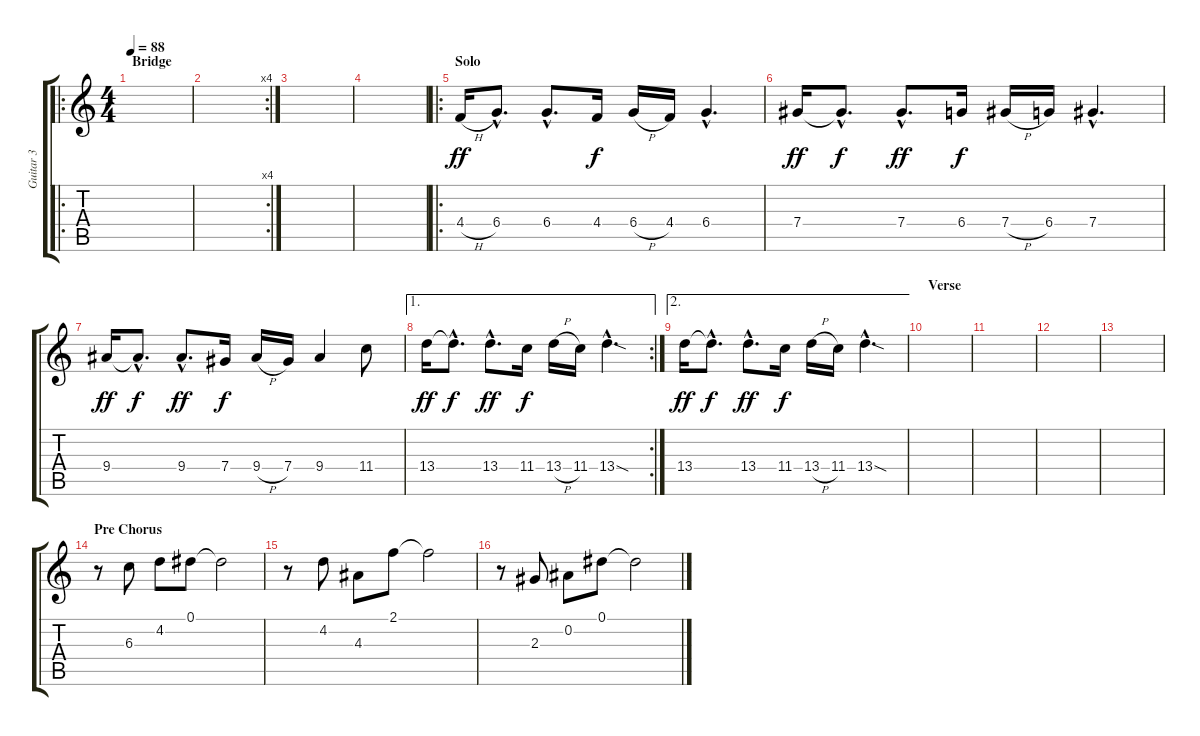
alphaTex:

\track ("Guitar 3" "Guitar 3") {instrument electricguitarclean}
\staff {score tabs}
\tuning (Eb4 Bb3 Gb3 Db3 Ab2 Eb2) {hide}
\ro
\ts (4 4)
\section ("" "Bridge")
\tempo 88
\clef g2
\ks c
|
\rc 4
|
|
|
\ro
\section ("" "Solo")
4.4{h}.16{dy ff volume 16} 6.4{hac}.8{d} 6.4{hac}.8{d} 4.4.16{dy f} 6.4{h}.16 4.4.16 6.4{hac}.4{d} |
7.4.16{dy ff} 7.4{hac t}.8{d dy f} 7.4{hac}.8{d dy ff} 6.4.16{dy f} 7.4{h}.16 6.4.16 7.4{hac}.4{d} |
9.4.16{dy ff} 9.4{hac t}.8{d dy f} 9.4{hac}.8{d dy ff} 7.4.16{dy f} 9.4{h}.16 7.4.16 9.4.4 11.4.8 |
\ae 1
\rc 2
13.4.16{dy ff} 13.4{hac t}.8{d dy f} 13.4{hac}.8{d dy ff} 11.4.16{dy f} 13.4{h}.16 11.4.16 13.4{sod hac}.4{d} |
\ae 2
13.4.16{dy ff} 13.4{hac t}.8{d dy f} 13.4{hac}.8{d dy ff} 11.4.16{dy f} 13.4{h}.16 11.4.16 13.4{sod hac}.4{d} |
\section ("" "Verse")
|
|
|
|
\section ("" "Pre Chorus")
r.8 6.3.8 4.2.8 0.1.8 0.1{t}.2 |
r.8 4.2.8 4.3.8 2.1.8 2.1{t}.2 |
r.8 2.3.8 0.2.8 0.1.8 0.1{t}.2
